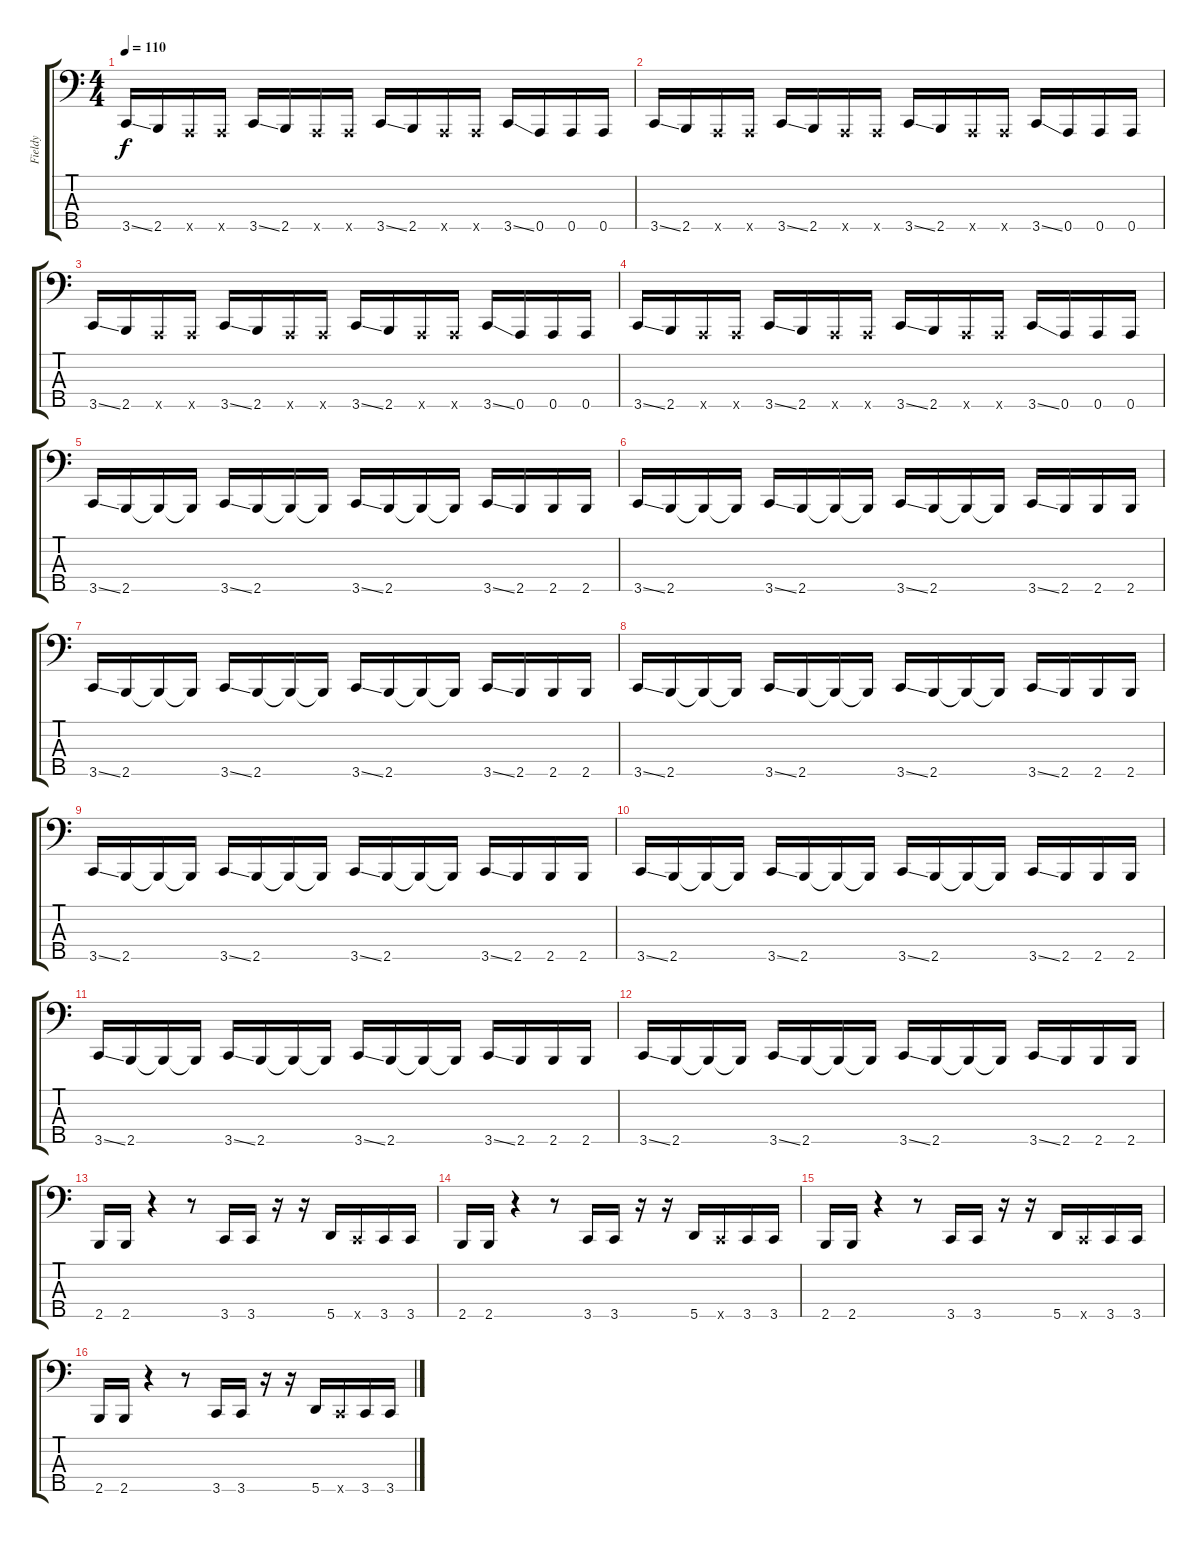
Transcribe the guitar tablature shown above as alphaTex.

\track ("Fieldy" "Fieldy") {instrument slapbass1}
\staff {score tabs}
\tuning (F2 C2 G1 D1 A0) {hide}
\ts (4 4)
\tempo 110
\clef f4
\ks c
3.5{ss}.16{dy f instrument slapbass1} 2.5.16 0.5{x}.16 0.5{x}.16 3.5{ss}.16 2.5.16 0.5{x}.16 0.5{x}.16 3.5{ss}.16 2.5.16 0.5{x}.16 0.5{x}.16 3.5{ss}.16 0.5.16 0.5.16 0.5.16 |
3.5{ss}.16 2.5.16 0.5{x}.16 0.5{x}.16 3.5{ss}.16 2.5.16 0.5{x}.16 0.5{x}.16 3.5{ss}.16 2.5.16 0.5{x}.16 0.5{x}.16 3.5{ss}.16 0.5.16 0.5.16 0.5.16 |
3.5{ss}.16 2.5.16 0.5{x}.16 0.5{x}.16 3.5{ss}.16 2.5.16 0.5{x}.16 0.5{x}.16 3.5{ss}.16 2.5.16 0.5{x}.16 0.5{x}.16 3.5{ss}.16 0.5.16 0.5.16 0.5.16 |
3.5{ss}.16 2.5.16 0.5{x}.16 0.5{x}.16 3.5{ss}.16 2.5.16 0.5{x}.16 0.5{x}.16 3.5{ss}.16 2.5.16 0.5{x}.16 0.5{x}.16 3.5{ss}.16 0.5.16 0.5.16 0.5.16 |
3.5{ss}.16 2.5.16 2.5{t}.16 2.5{t}.16 3.5{ss}.16 2.5.16 2.5{t}.16 2.5{t}.16 3.5{ss}.16 2.5.16 2.5{t}.16 2.5{t}.16 3.5{ss}.16 2.5.16 2.5.16 2.5.16 |
3.5{ss}.16 2.5.16 2.5{t}.16 2.5{t}.16 3.5{ss}.16 2.5.16 2.5{t}.16 2.5{t}.16 3.5{ss}.16 2.5.16 2.5{t}.16 2.5{t}.16 3.5{ss}.16 2.5.16 2.5.16 2.5.16 |
3.5{ss}.16 2.5.16 2.5{t}.16 2.5{t}.16 3.5{ss}.16 2.5.16 2.5{t}.16 2.5{t}.16 3.5{ss}.16 2.5.16 2.5{t}.16 2.5{t}.16 3.5{ss}.16 2.5.16 2.5.16 2.5.16 |
3.5{ss}.16 2.5.16 2.5{t}.16 2.5{t}.16 3.5{ss}.16 2.5.16 2.5{t}.16 2.5{t}.16 3.5{ss}.16 2.5.16 2.5{t}.16 2.5{t}.16 3.5{ss}.16 2.5.16 2.5.16 2.5.16 |
3.5{ss}.16 2.5.16 2.5{t}.16 2.5{t}.16 3.5{ss}.16 2.5.16 2.5{t}.16 2.5{t}.16 3.5{ss}.16 2.5.16 2.5{t}.16 2.5{t}.16 3.5{ss}.16 2.5.16 2.5.16 2.5.16 |
3.5{ss}.16 2.5.16 2.5{t}.16 2.5{t}.16 3.5{ss}.16 2.5.16 2.5{t}.16 2.5{t}.16 3.5{ss}.16 2.5.16 2.5{t}.16 2.5{t}.16 3.5{ss}.16 2.5.16 2.5.16 2.5.16 |
3.5{ss}.16 2.5.16 2.5{t}.16 2.5{t}.16 3.5{ss}.16 2.5.16 2.5{t}.16 2.5{t}.16 3.5{ss}.16 2.5.16 2.5{t}.16 2.5{t}.16 3.5{ss}.16 2.5.16 2.5.16 2.5.16 |
3.5{ss}.16 2.5.16 2.5{t}.16 2.5{t}.16 3.5{ss}.16 2.5.16 2.5{t}.16 2.5{t}.16 3.5{ss}.16 2.5.16 2.5{t}.16 2.5{t}.16 3.5{ss}.16 2.5.16 2.5.16 2.5.16 |
2.5.16 2.5.16 r.4 r.8 3.5.16 3.5.16 r.16 r.16 5.5.16 3.5{x}.16 3.5.16 3.5.16 |
2.5.16 2.5.16 r.4 r.8 3.5.16 3.5.16 r.16 r.16 5.5.16 3.5{x}.16 3.5.16 3.5.16 |
2.5.16 2.5.16 r.4 r.8 3.5.16 3.5.16 r.16 r.16 5.5.16 3.5{x}.16 3.5.16 3.5.16 |
2.5.16 2.5.16 r.4 r.8 3.5.16 3.5.16 r.16 r.16 5.5.16 3.5{x}.16 3.5.16 3.5.16
